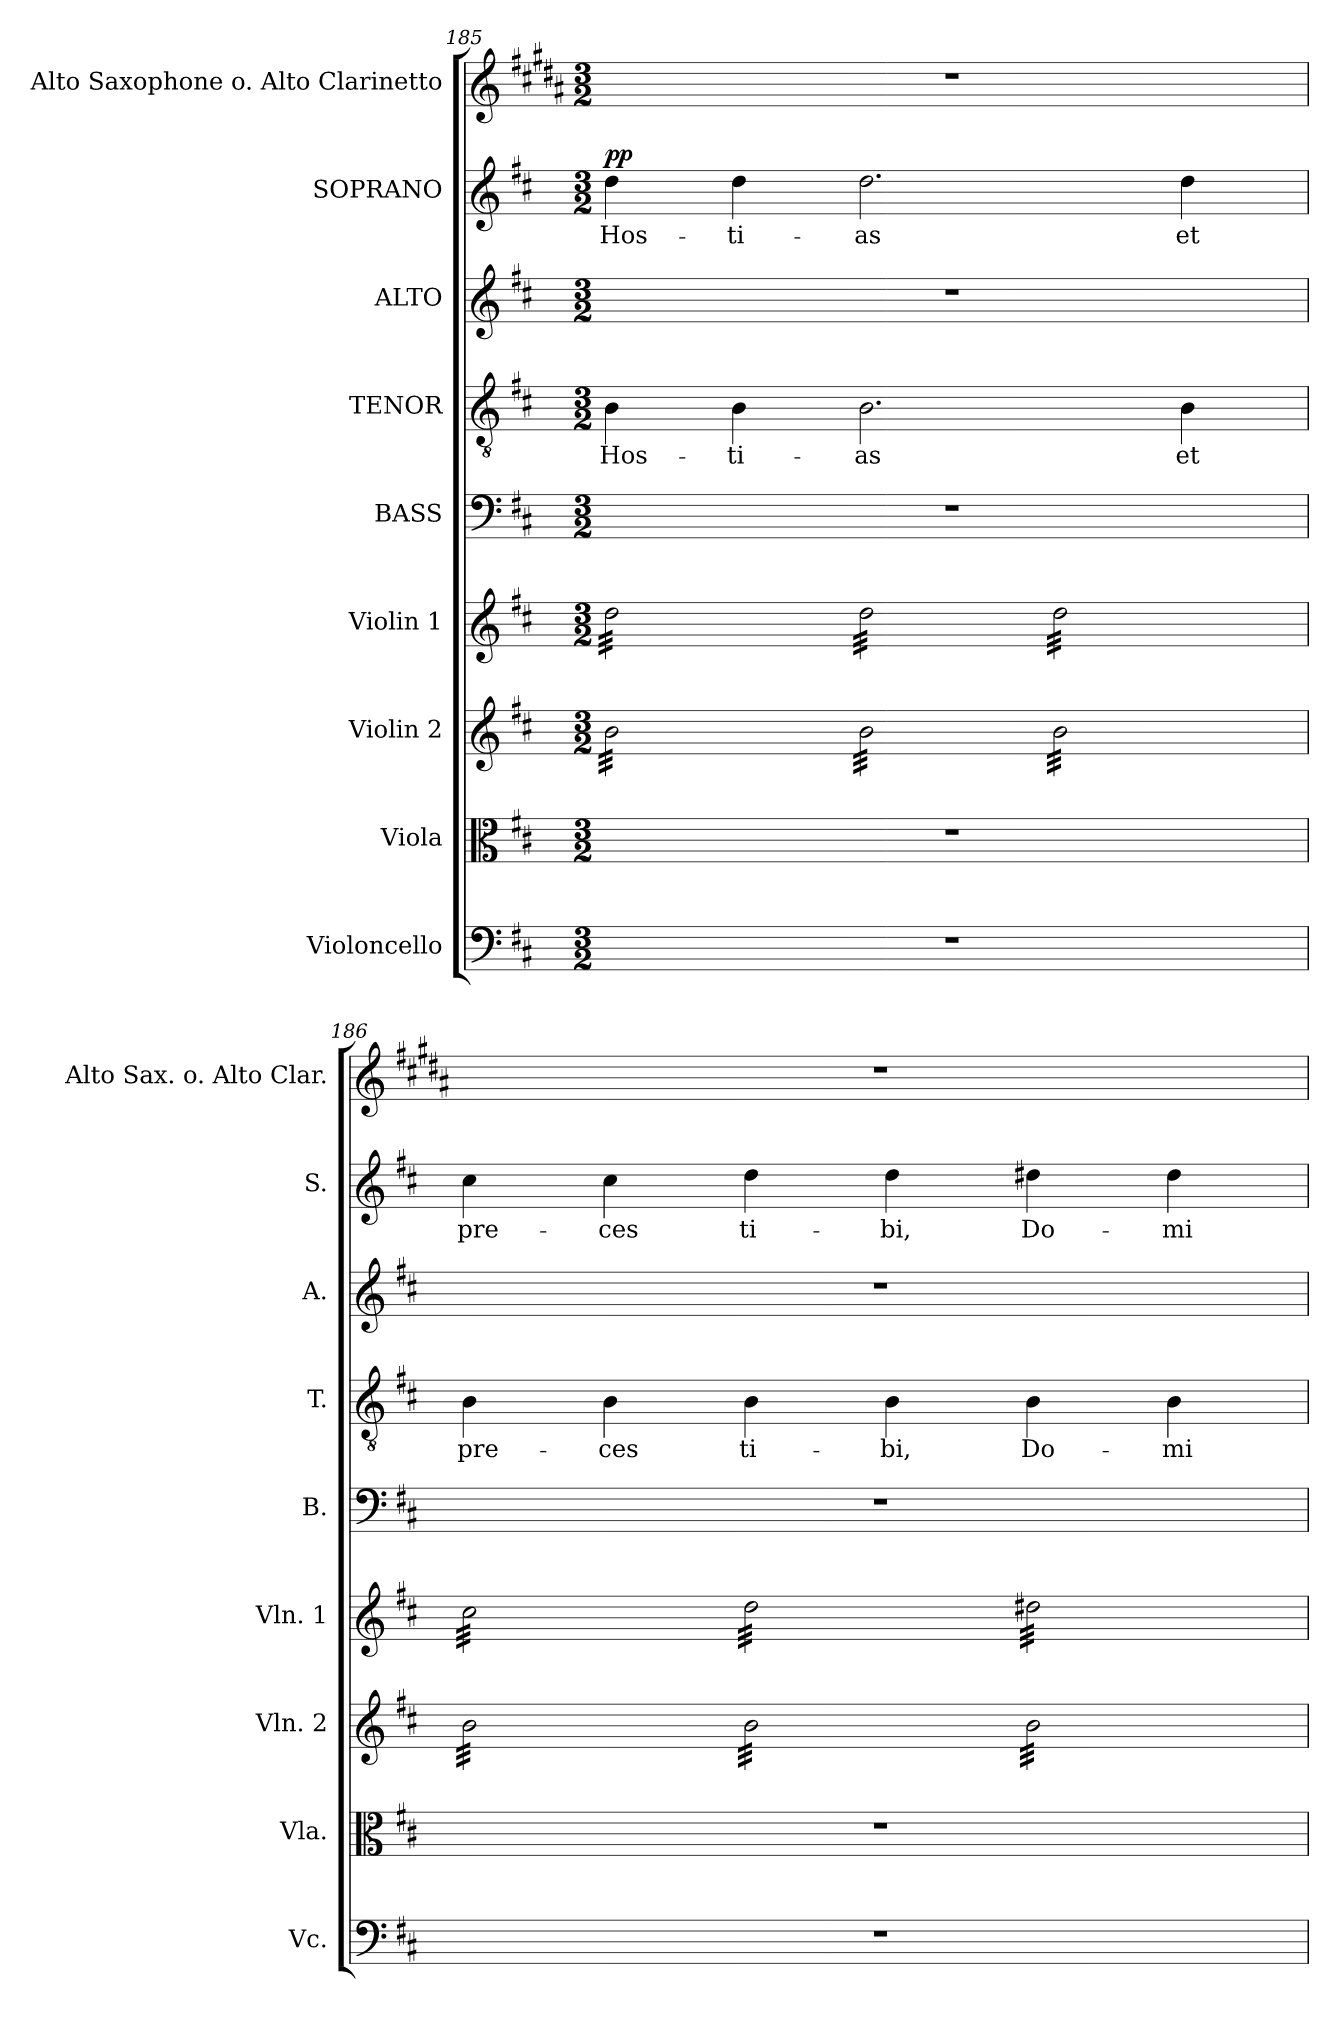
**kern	**kern	**kern	**kern	**kern	**kern	**text	**kern	**kern	**text	**dynam	**kern
*part9	*part8	*part7	*part6	*part5	*part4	*part4	*part3	*part2	*part2	*part2	*part1
*staff9	*staff8	*staff7	*staff6	*staff5	*staff4	*staff4	*staff3	*staff2	*staff2	*staff2	*staff1
*I"Violoncello	*I"Viola	*I"Violin 2	*I"Violin 1	*I"BASS	*I"TENOR	*	*I"ALTO	*I"SOPRANO	*	*	*I"Alto Saxophone o. Alto Clarinetto
*I'Vc.	*I'Vla.	*I'Vln. 2	*I'Vln. 1	*I'B.	*I'T.	*	*I'A.	*I'S.	*	*	*I'Alto Sax. o. Alto Clar.
*clefF4	*clefC3	*clefG2	*clefG2	*clefF4	*clefGv2	*	*clefG2	*clefG2	*	*	*clefG2
*	*	*	*	*	*ITrd7c12	*	*	*	*	*	*ITrd5c9
*k[f#c#]	*k[f#c#]	*k[f#c#]	*k[f#c#]	*k[f#c#]	*k[f#c#]	*	*k[f#c#]	*k[f#c#]	*	*	*k[f#c#]
*b:	*b:	*b:	*b:	*b:	*b:	*	*b:	*b:	*	*	*b:
*M3/2	*M3/2	*M3/2	*M3/2	*M3/2	*M3/2	*	*M3/2	*M3/2	*	*	*M3/2
=185	=185	=185	=185	=185	=185	=185	=185	=185	=185	=185	=185
!LO:N:vis=1	!LO:N:vis=1	!	!	!LO:N:vis=1	!	!	!	!	!	!	!
!	!	!	!	!	!	!LO:LY:b:color=#000000	!LO:N:vis=1	!	!	!	!
!	!	!	!	!	!	!	!	!	!LO:LY:b:color=#000000	!	!LO:N:vis=1
*	*	*tremolo	*	*	*	*	*	*	*	*	*
*	*	*	*tremolo	*	*	*	*	*	*	*	*
1.r	1.r	32bi\LLL	32ddi\LLL	1.r	4BBi\	Hos-	1.r	4ddi\	Hos-	pp	1.r
.	.	32bi\	32ddi\	.	.	.	.	.	.	.	.
.	.	32bi\	32ddi\	.	.	.	.	.	.	.	.
.	.	32bi\	32ddi\	.	.	.	.	.	.	.	.
.	.	32bi\	32ddi\	.	.	.	.	.	.	.	.
.	.	32bi\	32ddi\	.	.	.	.	.	.	.	.
.	.	32bi\	32ddi\	.	.	.	.	.	.	.	.
.	.	32bi\	32ddi\	.	.	.	.	.	.	.	.
!	!	!	!	!	!	!LO:LY:b:color=#000000	!	!	!	!	!
!	!	!	!	!	!	!	!	!	!LO:LY:b:color=#000000	!	!
.	.	32bi\	32ddi\	.	4BBi\	-ti-	.	4ddi\	-ti-	.	.
.	.	32bi\	32ddi\	.	.	.	.	.	.	.	.
.	.	32bi\	32ddi\	.	.	.	.	.	.	.	.
.	.	32bi\	32ddi\	.	.	.	.	.	.	.	.
.	.	32bi\	32ddi\	.	.	.	.	.	.	.	.
.	.	32bi\	32ddi\	.	.	.	.	.	.	.	.
.	.	32bi\	32ddi\	.	.	.	.	.	.	.	.
.	.	32bi\JJJ	32ddi\JJJ	.	.	.	.	.	.	.	.
!	!	!	!	!	!	!LO:LY:b:color=#000000	!	!	!	!	!
!	!	!	!	!	!	!	!	!	!LO:LY:b:color=#000000	!	!
.	.	32bi\LLL	32ddi\LLL	.	2.BBi\	-as	.	2.ddi\	-as	.	.
.	.	32bi\	32ddi\	.	.	.	.	.	.	.	.
.	.	32bi\	32ddi\	.	.	.	.	.	.	.	.
.	.	32bi\	32ddi\	.	.	.	.	.	.	.	.
.	.	32bi\	32ddi\	.	.	.	.	.	.	.	.
.	.	32bi\	32ddi\	.	.	.	.	.	.	.	.
.	.	32bi\	32ddi\	.	.	.	.	.	.	.	.
.	.	32bi\	32ddi\	.	.	.	.	.	.	.	.
.	.	32bi\	32ddi\	.	.	.	.	.	.	.	.
.	.	32bi\	32ddi\	.	.	.	.	.	.	.	.
.	.	32bi\	32ddi\	.	.	.	.	.	.	.	.
.	.	32bi\	32ddi\	.	.	.	.	.	.	.	.
.	.	32bi\	32ddi\	.	.	.	.	.	.	.	.
.	.	32bi\	32ddi\	.	.	.	.	.	.	.	.
.	.	32bi\	32ddi\	.	.	.	.	.	.	.	.
.	.	32bi\JJJ	32ddi\JJJ	.	.	.	.	.	.	.	.
.	.	32bi\LLL	32ddi\LLL	.	.	.	.	.	.	.	.
.	.	32bi\	32ddi\	.	.	.	.	.	.	.	.
.	.	32bi\	32ddi\	.	.	.	.	.	.	.	.
.	.	32bi\	32ddi\	.	.	.	.	.	.	.	.
.	.	32bi\	32ddi\	.	.	.	.	.	.	.	.
.	.	32bi\	32ddi\	.	.	.	.	.	.	.	.
.	.	32bi\	32ddi\	.	.	.	.	.	.	.	.
.	.	32bi\	32ddi\	.	.	.	.	.	.	.	.
!	!	!	!	!	!	!LO:LY:b:color=#000000	!	!	!	!	!
!	!	!	!	!	!	!	!	!	!LO:LY:b:color=#000000	!	!
.	.	32bi\	32ddi\	.	4BBi\	et	.	4ddi\	et	.	.
.	.	32bi\	32ddi\	.	.	.	.	.	.	.	.
.	.	32bi\	32ddi\	.	.	.	.	.	.	.	.
.	.	32bi\	32ddi\	.	.	.	.	.	.	.	.
.	.	32bi\	32ddi\	.	.	.	.	.	.	.	.
.	.	32bi\	32ddi\	.	.	.	.	.	.	.	.
.	.	32bi\	32ddi\	.	.	.	.	.	.	.	.
.	.	32bi\JJJ	32ddi\JJJ	.	.	.	.	.	.	.	.
!!LO:LB:g=z
=186	=186	=186	=186	=186	=186	=186	=186	=186	=186	=186	=186
!LO:N:vis=1	!LO:N:vis=1	!	!	!LO:N:vis=1	!	!	!	!	!	!	!
!	!	!	!	!	!	!LO:LY:b:color=#000000	!LO:N:vis=1	!	!	!	!
!	!	!	!	!	!	!	!	!	!LO:LY:b:color=#000000	!	!LO:N:vis=1
1.r	1.r	32bi\LLL	32cc#i\LLL	1.r	4BBi\	pre-	1.r	4cc#i\	pre-	.	1.r
.	.	32bi\	32cc#i\	.	.	.	.	.	.	.	.
.	.	32bi\	32cc#i\	.	.	.	.	.	.	.	.
.	.	32bi\	32cc#i\	.	.	.	.	.	.	.	.
.	.	32bi\	32cc#i\	.	.	.	.	.	.	.	.
.	.	32bi\	32cc#i\	.	.	.	.	.	.	.	.
.	.	32bi\	32cc#i\	.	.	.	.	.	.	.	.
.	.	32bi\	32cc#i\	.	.	.	.	.	.	.	.
!	!	!	!	!	!	!LO:LY:b:color=#000000	!	!	!	!	!
!	!	!	!	!	!	!	!	!	!LO:LY:b:color=#000000	!	!
.	.	32bi\	32cc#i\	.	4BBi\	-ces	.	4cc#i\	-ces	.	.
.	.	32bi\	32cc#i\	.	.	.	.	.	.	.	.
.	.	32bi\	32cc#i\	.	.	.	.	.	.	.	.
.	.	32bi\	32cc#i\	.	.	.	.	.	.	.	.
.	.	32bi\	32cc#i\	.	.	.	.	.	.	.	.
.	.	32bi\	32cc#i\	.	.	.	.	.	.	.	.
.	.	32bi\	32cc#i\	.	.	.	.	.	.	.	.
.	.	32bi\JJJ	32cc#i\JJJ	.	.	.	.	.	.	.	.
!	!	!	!	!	!	!LO:LY:b:color=#000000	!	!	!	!	!
!	!	!	!	!	!	!	!	!	!LO:LY:b:color=#000000	!	!
.	.	32bi\LLL	32ddi\LLL	.	4BBi\	ti-	.	4ddi\	ti-	.	.
.	.	32bi\	32ddi\	.	.	.	.	.	.	.	.
.	.	32bi\	32ddi\	.	.	.	.	.	.	.	.
.	.	32bi\	32ddi\	.	.	.	.	.	.	.	.
.	.	32bi\	32ddi\	.	.	.	.	.	.	.	.
.	.	32bi\	32ddi\	.	.	.	.	.	.	.	.
.	.	32bi\	32ddi\	.	.	.	.	.	.	.	.
.	.	32bi\	32ddi\	.	.	.	.	.	.	.	.
!	!	!	!	!	!	!LO:LY:b:color=#000000	!	!	!	!	!
!	!	!	!	!	!	!	!	!	!LO:LY:b:color=#000000	!	!
.	.	32bi\	32ddi\	.	4BBi\	-bi,	.	4ddi\	-bi,	.	.
.	.	32bi\	32ddi\	.	.	.	.	.	.	.	.
.	.	32bi\	32ddi\	.	.	.	.	.	.	.	.
.	.	32bi\	32ddi\	.	.	.	.	.	.	.	.
.	.	32bi\	32ddi\	.	.	.	.	.	.	.	.
.	.	32bi\	32ddi\	.	.	.	.	.	.	.	.
.	.	32bi\	32ddi\	.	.	.	.	.	.	.	.
.	.	32bi\JJJ	32ddi\JJJ	.	.	.	.	.	.	.	.
!	!	!	!	!	!	!LO:LY:b:color=#000000	!	!	!	!	!
!	!	!	!	!	!	!	!	!	!LO:LY:b:color=#000000	!	!
.	.	32bi\LLL	32dd#Xi\LLL	.	4BBi\	Do-	.	4dd#Xi\	Do-	.	.
.	.	32bi\	32dd#Xi\	.	.	.	.	.	.	.	.
.	.	32bi\	32dd#Xi\	.	.	.	.	.	.	.	.
.	.	32bi\	32dd#Xi\	.	.	.	.	.	.	.	.
.	.	32bi\	32dd#Xi\	.	.	.	.	.	.	.	.
.	.	32bi\	32dd#Xi\	.	.	.	.	.	.	.	.
.	.	32bi\	32dd#Xi\	.	.	.	.	.	.	.	.
.	.	32bi\	32dd#Xi\	.	.	.	.	.	.	.	.
!	!	!	!	!	!	!LO:LY:b:color=#000000	!	!	!	!	!
!	!	!	!	!	!	!	!	!	!LO:LY:b:color=#000000	!	!
.	.	32bi\	32dd#Xi\	.	4BBi\	-mi-	.	4dd#i\	-mi-	.	.
.	.	32bi\	32dd#Xi\	.	.	.	.	.	.	.	.
.	.	32bi\	32dd#Xi\	.	.	.	.	.	.	.	.
.	.	32bi\	32dd#Xi\	.	.	.	.	.	.	.	.
.	.	32bi\	32dd#Xi\	.	.	.	.	.	.	.	.
.	.	32bi\	32dd#Xi\	.	.	.	.	.	.	.	.
.	.	32bi\	32dd#Xi\	.	.	.	.	.	.	.	.
.	.	32bi\JJJ	32dd#Xi\JJJ	.	.	.	.	.	.	.	.
*	*	*	*Xtremolo	*	*	*	*	*	*	*	*
*	*	*Xtremolo	*	*	*	*	*	*	*	*	*
=	=	=	=	=	=	=	=	=	=	=	=
*-	*-	*-	*-	*-	*-	*-	*-	*-	*-	*-	*-
